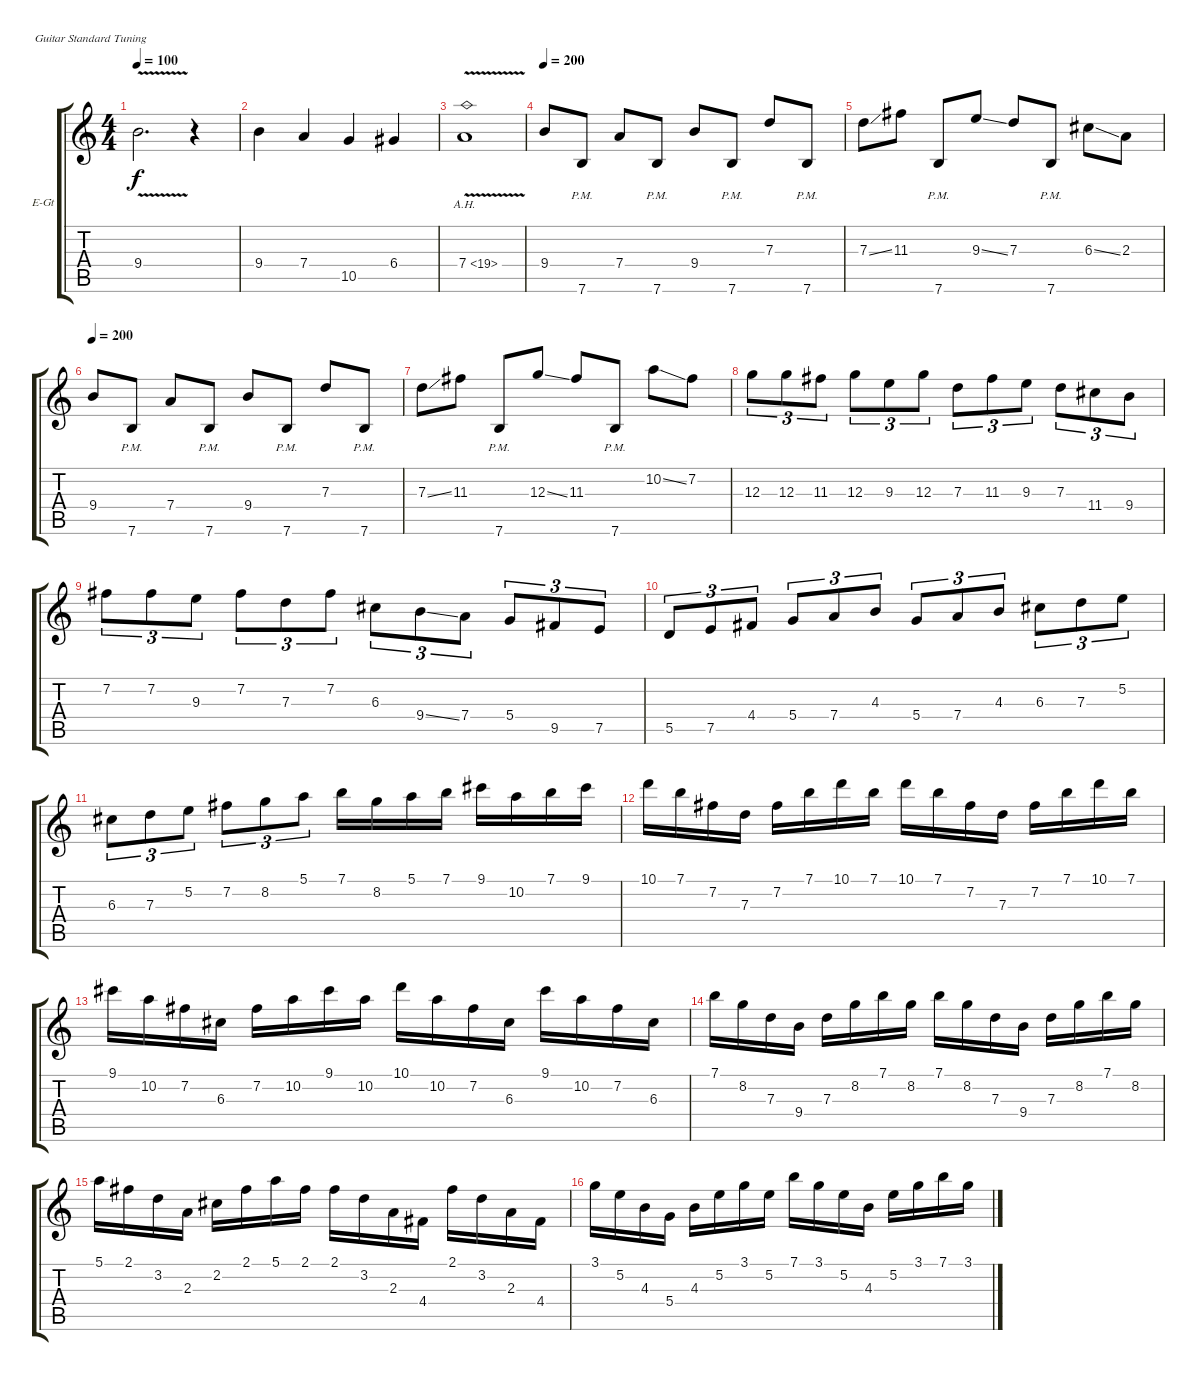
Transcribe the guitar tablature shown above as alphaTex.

\bracketExtendMode groupsimilarinstruments
\firstSystemTrackNameOrientation horizontal
\otherSystemsTrackNameOrientation horizontal
\track ("Harmony" "E-Gt") {instrument distortionguitar}
\staff {score tabs}
\tuning (E4 B3 G3 D3 A2 E2)
\ts (4 4)
\tempo 100
\clef g2
\ks c
9.4{v}.2{d dy f} r.4 |
9.4.4 7.4.4 10.5.4 6.4.4 |
7.4{ah 12 v}.1 |
\tempo 200
9.4.8 7.6{pm}.8 7.4.8 7.6{pm}.8 9.4.8 7.6{pm}.8 7.3.8 7.6{pm}.8 |
7.3{ss}.8 11.3.8 7.6{pm}.8 9.3{ss}.8 7.3.8 7.6{pm}.8 6.3{ss}.8 2.3.8 |
\tempo 200
9.4.8 7.6{pm}.8 7.4.8 7.6{pm}.8 9.4.8 7.6{pm}.8 7.3.8 7.6{pm}.8 |
7.3{ss}.8 11.3.8 7.6{pm}.8 12.3{ss}.8 11.3.8 7.6{pm}.8 10.2{ss}.8 7.2.8 |
12.3.8{tu (3 2)} 12.3.8{tu (3 2)} 11.3.8{tu (3 2)} 12.3.8{tu (3 2)} 9.3.8{tu (3 2)} 12.3.8{tu (3 2)} 7.3.8{tu (3 2)} 11.3.8{tu (3 2)} 9.3.8{tu (3 2)} 7.3.8{tu (3 2)} 11.4.8{tu (3 2)} 9.4.8{tu (3 2)} |
7.2.8{tu (3 2)} 7.2.8{tu (3 2)} 9.3.8{tu (3 2)} 7.2.8{tu (3 2)} 7.3.8{tu (3 2)} 7.2.8{tu (3 2)} 6.3.8{tu (3 2)} 9.4{ss}.8{tu (3 2)} 7.4.8{tu (3 2)} 5.4.8{tu (3 2)} 9.5.8{tu (3 2)} 7.5.8{tu (3 2)} |
5.5.8{tu (3 2)} 7.5.8{tu (3 2)} 4.4.8{tu (3 2)} 5.4.8{tu (3 2)} 7.4.8{tu (3 2)} 4.3.8{tu (3 2)} 5.4.8{tu (3 2)} 7.4.8{tu (3 2)} 4.3.8{tu (3 2)} 6.3.8{tu (3 2)} 7.3.8{tu (3 2)} 5.2.8{tu (3 2)} |
6.3.8{tu (3 2)} 7.3.8{tu (3 2)} 5.2.8{tu (3 2)} 7.2.8{tu (3 2)} 8.2.8{tu (3 2)} 5.1.8{tu (3 2)} 7.1.16 8.2.16 5.1.16 7.1.16 9.1.16 10.2.16 7.1.16 9.1.16 |
10.1.16 7.1.16 7.2.16 7.3.16 7.2.16 7.1.16 10.1.16 7.1.16 10.1.16 7.1.16 7.2.16 7.3.16 7.2.16 7.1.16 10.1.16 7.1.16 |
9.1.16 10.2.16 7.2.16 6.3.16 7.2.16 10.2.16 9.1.16 10.2.16 10.1.16 10.2.16 7.2.16 6.3.16 9.1.16 10.2.16 7.2.16 6.3.16 |
7.1.16 8.2.16 7.3.16 9.4.16 7.3.16 8.2.16 7.1.16 8.2.16 7.1.16 8.2.16 7.3.16 9.4.16 7.3.16 8.2.16 7.1.16 8.2.16 |
5.1.16 2.1.16 3.2.16 2.3.16 2.2.16 2.1.16 5.1.16 2.1.16 2.1.16 3.2.16 2.3.16 4.4.16 2.1.16 3.2.16 2.3.16 4.4.16 |
3.1.16 5.2.16 4.3.16 5.4.16 4.3.16 5.2.16 3.1.16 5.2.16 7.1.16 3.1.16 5.2.16 4.3.16 5.2.16 3.1.16 7.1.16 3.1.16
